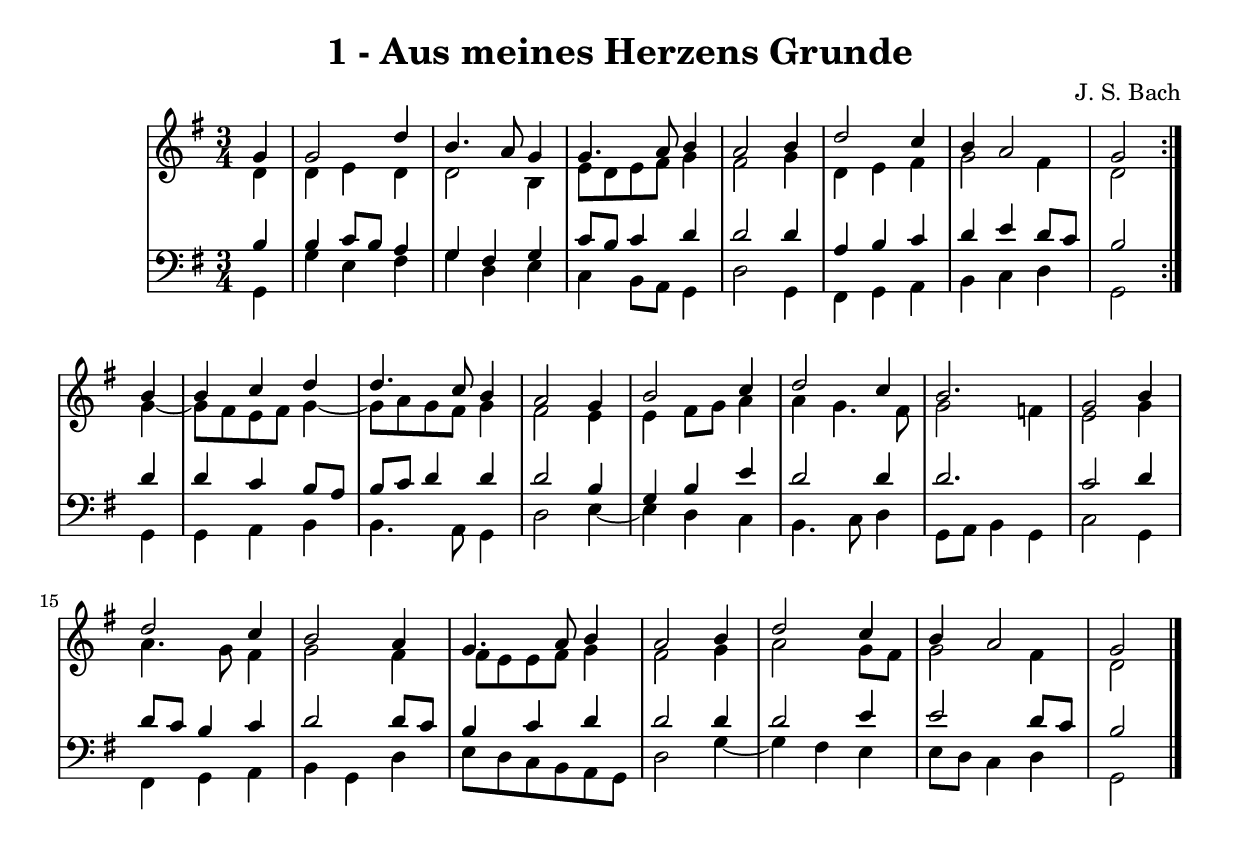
\version "2.10.33"

\header {
  title = "1 - Aus meines Herzens Grunde"
  composer = "J. S. Bach"
}


global = {
  \time 3/4
  \key g \major
}


soprano = \relative c'' {
  \repeat volta 2 {
    \partial 4 g4 
    g2 d'4 
    b4. a8 g4 
    g4. a8 b4 
    a2 b4 
    d2 c4     %5
    b4 a2 
    g2 } b4 
  b4 c4 d4 
  d4. c8 b4 
  a2 g4   %10
  b2 c4 
  d2 c4 
  b2. 
  g2 b4 
  d2 c4   %15
  b2 a4 
  g4. a8 b4 
  a2 b4 
  d2 c4 
  b4 a2   %20
  g2 
}

alto = \relative c' {
  \repeat volta 2 {
    \partial 4 d4 
    d4 e4 d4 
    d2 b4 
    e8 d8 e8 fis8 g4 
    fis2 g4 
    d4 e4 fis4     %5
    g2 fis4 
    d2 } g4~ 
  g8 fis8 e8 fis8 g4~ 
  g8 a8 g8 fis8 g4 
  fis2 e4   %10
  e4 fis8 g8 a4 
  a4 g4. fis8 
  g2 f4 
  e2 g4 
  a4. g8 fis4   %15
  g2 fis4 
  fis8 e8 e8 fis8 g4 
  fis2 g4 
  a2 g8 fis8 
  g2 fis4   %20
  d2 
}

tenor = \relative c' {
  \repeat volta 2 {
    \partial 4 b4 
    b4 c8 b8 a4 
    g4 fis4 g4 
    c8 b8 c4 d4 
    d2 d4 
    a4 b4 c4     %5
    d4 e4 d8 c8 
    b2 } d4 
  d4 c4 b8 a8 
  b8 c8 d4 d4 
  d2 b4   %10
  g4 b4 e4 
  d2 d4 
  d2. 
  c2 d4 
  d8 c8 b4 c4   %15
  d2 d8 c8 
  b4 c4 d4 
  d2 d4 
  d2 e4 
  e2 d8 c8   %20
  b2 
}

baixo = \relative c {
  \repeat volta 2 {
    \partial 4 g4 
    g'4 e4 fis4 
    g4 d4 e4 
    c4 b8 a8 g4 
    d'2 g,4 
    fis4 g4 a4     %5
    b4 c4 d4 
    g,2 } g4 
  g4 a4 b4 
  b4. a8 g4 
  d'2 e4~   %10
  e4 d4 c4 
  b4. c8 d4 
  g,8 a8 b4 g4 
  c2 g4 
  fis4 g4 a4   %15
  b4 g4 d'4 
  e8 d8 c8 b8 a8 g8 
  d'2 g4~ 
  g4 fis4 e4 
  e8 d8 c4 d4   %20
  g,2 
}

\score {
  <<
    \new StaffGroup <<
      \override StaffGroup.SystemStartBracket #'style = #'line 
      \new Staff {
        <<
          \global
          \new Voice = "soprano" { \voiceOne \soprano }
          \new Voice = "alto" { \voiceTwo \alto }
        >>
      }
      \new Staff {
        <<
          \global
          \clef "bass"
          \new Voice = "tenor" {\voiceOne \tenor }
          \new Voice = "baixo" { \voiceTwo \baixo \bar "|."}
        >>
      }
    >>
  >>
  \layout {}
  \midi {}
}